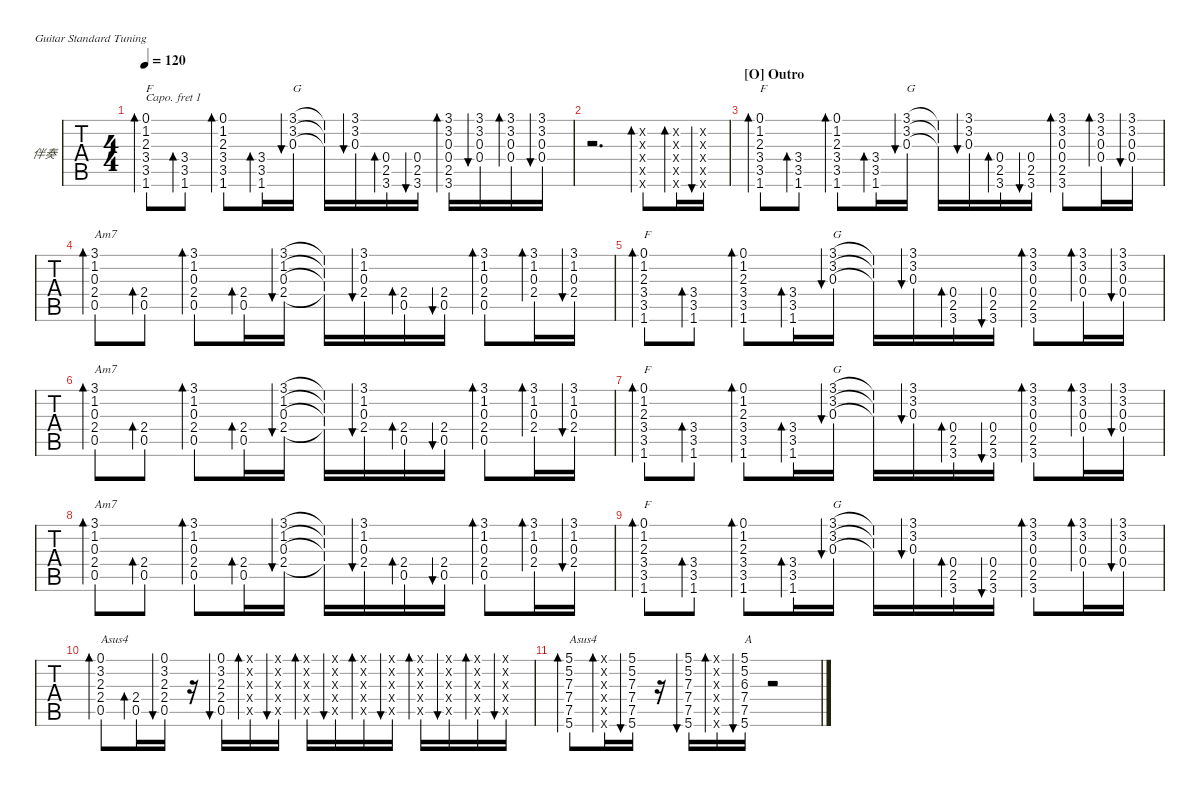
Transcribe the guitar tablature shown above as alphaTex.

\defaultSystemsLayout 4
\hideDynamics
\bracketExtendMode nobrackets
\firstSystemTrackNameOrientation horizontal
\extendBarLines
\chordDiagramsInScore
\track ("伴奏" "伴奏") {defaultSystemsLayout 4 instrument acousticguitarsteel}
\staff {tabs}
\capo 1
\tuning (E4 B3 G3 D3 A2 E2)
\ts (4 4)
\scale
0.244067
\tempo 120
\accidentals auto
\clef g2
\ottava regular
\simile none
\ks db
(1.6{acc b} 0.1{acc forcenatural} 1.2{acc b} 2.3{acc b} 3.4{acc b} 3.5{acc b}).8{bd 30 txt "F" dy mf beam Up} (1.6{acc b} 3.5{acc b} 3.4{acc b}).8{bd 30 beam Up} (1.6{acc b} 0.1{acc forcenatural} 1.2{acc b} 2.3{acc b} 3.4{acc b} 3.5{acc b}).8{bd 30 beam Up} (1.6{acc b} 3.5{acc b} 3.4{acc b}).16{bd 30 beam Up} (3.1{acc b} 3.2{acc b} 0.3{acc b}).16{bu 30 txt "G" beam Up} (3.1{t acc b} 3.2{t acc b} 0.3{t acc b}).16{beam Up} (3.1{acc b} 3.2{acc b} 0.3{acc b}).16{bu 30 beam Up} (3.6{acc b} 2.5{acc forcenatural} 0.4{acc b}).16{bd 30 beam Up} (3.6{acc b} 2.5{acc forcenatural} 0.4{acc b}).16{bu 30 beam Up} (3.6{acc b} 2.5{acc forcenatural} 0.4{acc b} 3.1{acc b} 3.2{acc b} 0.3{acc b}).16{bd 30 beam Down} (0.4{acc b} 3.1{acc b} 3.2{acc b} 0.3{acc b}).16{bu 30 beam Down} (0.4{acc b} 3.1{acc b} 3.2{acc b} 0.3{acc b}).16{bd 30 beam Down} (0.4{acc b} 3.1{acc b} 3.2{acc b} 0.3{acc b}).16{bu 30 beam Down} |
\scale
0.244067 r.2{d beam Down} (0.6{x acc forcenatural} 0.5{x acc b} 0.4{x acc b} 0.3{x acc b} 0.2{x acc forcenatural}).8{bd 30 beam Up} (0.6{x acc forcenatural} 0.5{x acc b} 0.4{x acc b} 0.3{x acc b} 0.2{x acc forcenatural}).16{bd 30 beam Up} (0.6{x acc forcenatural} 0.5{x acc b} 0.4{x acc b} 0.3{x acc b} 0.2{x acc forcenatural}).16{bu 30 beam Up} |
\section ("O" "Outro")
\scale
0.267798 (1.6{acc b} 0.1{acc forcenatural} 1.2{acc b} 2.3{acc b} 3.4{acc b} 3.5{acc b}).8{bd 30 txt "F" beam Up} (1.6{acc b} 3.5{acc b} 3.4{acc b}).8{bd 30 beam Up} (1.6{acc b} 0.1{acc forcenatural} 1.2{acc b} 2.3{acc b} 3.4{acc b} 3.5{acc b}).8{bd 30 beam Up} (1.6{acc b} 3.5{acc b} 3.4{acc b}).16{bd 30 beam Up} (3.1{acc b} 3.2{acc b} 0.3{acc b}).16{bu 30 txt "G" beam Up} (3.1{t acc b} 3.2{t acc b} 0.3{t acc b}).16{beam Up} (3.1{acc b} 3.2{acc b} 0.3{acc b}).16{bu 30 beam Up} (3.6{acc b} 2.5{acc forcenatural} 0.4{acc b}).16{bd 30 beam Up} (3.6{acc b} 2.5{acc forcenatural} 0.4{acc b}).16{bu 30 beam Up} (3.6{acc b} 2.5{acc forcenatural} 0.4{acc b} 3.1{acc b} 3.2{acc b} 0.3{acc b}).8{bd 30 beam Down} (0.4{acc b} 3.1{acc b} 3.2{acc b} 0.3{acc b}).16{bd 30 beam Down} (0.4{acc b} 3.1{acc b} 3.2{acc b} 0.3{acc b}).16{bu 30 beam Down} |
\scale
0.244067 (0.5{acc b} 2.4{acc forcenatural} 0.3{acc b} 1.2{acc b} 3.1{acc b}).8{bd 30 txt "Am7" beam Up} (0.5{acc b} 2.4{acc forcenatural}).8{bd 30 beam Up} (0.5{acc b} 2.4{acc forcenatural} 0.3{acc b} 1.2{acc b} 3.1{acc b}).8{bd 30 beam Up} (0.5{acc b} 2.4{acc forcenatural}).16{bd 30 beam Up} (2.4{acc forcenatural} 0.3{acc b} 1.2{acc b} 3.1{acc b}).16{bu 30 beam Up} (2.4{t acc forcenatural} 0.3{t acc b} 1.2{t acc b} 3.1{t acc b}).16{beam Up} (2.4{acc forcenatural} 0.3{acc b} 1.2{acc b} 3.1{acc b}).16{bu 30 beam Up} (0.5{acc b} 2.4{acc forcenatural}).16{bd 30 beam Up} (0.5{acc b} 2.4{acc forcenatural}).16{bu 30 beam Up} (0.5{acc b} 2.4{acc forcenatural} 0.3{acc b} 1.2{acc b} 3.1{acc b}).8{bd 30 beam Down} (2.4{acc forcenatural} 0.3{acc b} 1.2{acc b} 3.1{acc b}).16{bd 30 beam Down} (2.4{acc forcenatural} 0.3{acc b} 1.2{acc b} 3.1{acc b}).16{bu 30 beam Down} |
\scale
0.244067 (1.6{acc b} 0.1{acc forcenatural} 1.2{acc b} 2.3{acc b} 3.4{acc b} 3.5{acc b}).8{bd 30 txt "F" beam Up} (1.6{acc b} 3.5{acc b} 3.4{acc b}).8{bd 30 beam Up} (1.6{acc b} 0.1{acc forcenatural} 1.2{acc b} 2.3{acc b} 3.4{acc b} 3.5{acc b}).8{bd 30 beam Up} (1.6{acc b} 3.5{acc b} 3.4{acc b}).16{bd 30 beam Up} (3.1{acc b} 3.2{acc b} 0.3{acc b}).16{bu 30 txt "G" beam Up} (3.1{t acc b} 3.2{t acc b} 0.3{t acc b}).16{beam Up} (3.1{acc b} 3.2{acc b} 0.3{acc b}).16{bu 30 beam Up} (3.6{acc b} 2.5{acc forcenatural} 0.4{acc b}).16{bd 30 beam Up} (3.6{acc b} 2.5{acc forcenatural} 0.4{acc b}).16{bu 30 beam Up} (3.6{acc b} 2.5{acc forcenatural} 0.4{acc b} 3.1{acc b} 3.2{acc b} 0.3{acc b}).8{bd 30 beam Down} (0.4{acc b} 3.1{acc b} 3.2{acc b} 0.3{acc b}).16{bd 30 beam Down} (0.4{acc b} 3.1{acc b} 3.2{acc b} 0.3{acc b}).16{bu 30 beam Down} |
\scale
0.244068 (0.5{acc b} 2.4{acc forcenatural} 0.3{acc b} 1.2{acc b} 3.1{acc b}).8{bd 30 txt "Am7" beam Up} (0.5{acc b} 2.4{acc forcenatural}).8{bd 30 beam Up} (0.5{acc b} 2.4{acc forcenatural} 0.3{acc b} 1.2{acc b} 3.1{acc b}).8{bd 30 beam Up} (0.5{acc b} 2.4{acc forcenatural}).16{bd 30 beam Up} (2.4{acc forcenatural} 0.3{acc b} 1.2{acc b} 3.1{acc b}).16{bu 30 beam Up} (2.4{t acc forcenatural} 0.3{t acc b} 1.2{t acc b} 3.1{t acc b}).16{beam Up} (2.4{acc forcenatural} 0.3{acc b} 1.2{acc b} 3.1{acc b}).16{bu 30 beam Up} (0.5{acc b} 2.4{acc forcenatural}).16{bd 30 beam Up} (0.5{acc b} 2.4{acc forcenatural}).16{bu 30 beam Up} (0.5{acc b} 2.4{acc forcenatural} 0.3{acc b} 1.2{acc b} 3.1{acc b}).8{bd 30 beam Down} (2.4{acc forcenatural} 0.3{acc b} 1.2{acc b} 3.1{acc b}).16{bd 30 beam Down} (2.4{acc forcenatural} 0.3{acc b} 1.2{acc b} 3.1{acc b}).16{bu 30 beam Down} |
\scale
0.267798 (1.6{acc b} 0.1{acc forcenatural} 1.2{acc b} 2.3{acc b} 3.4{acc b} 3.5{acc b}).8{bd 30 txt "F" beam Up} (1.6{acc b} 3.5{acc b} 3.4{acc b}).8{bd 30 beam Up} (1.6{acc b} 0.1{acc forcenatural} 1.2{acc b} 2.3{acc b} 3.4{acc b} 3.5{acc b}).8{bd 30 beam Up} (1.6{acc b} 3.5{acc b} 3.4{acc b}).16{bd 30 beam Up} (3.1{acc b} 3.2{acc b} 0.3{acc b}).16{bu 30 txt "G" beam Up} (3.1{t acc b} 3.2{t acc b} 0.3{t acc b}).16{beam Up} (3.1{acc b} 3.2{acc b} 0.3{acc b}).16{bu 30 beam Up} (3.6{acc b} 2.5{acc forcenatural} 0.4{acc b}).16{bd 30 beam Up} (3.6{acc b} 2.5{acc forcenatural} 0.4{acc b}).16{bu 30 beam Up} (3.6{acc b} 2.5{acc forcenatural} 0.4{acc b} 3.1{acc b} 3.2{acc b} 0.3{acc b}).8{bd 30 beam Down} (0.4{acc b} 3.1{acc b} 3.2{acc b} 0.3{acc b}).16{bd 30 beam Down} (0.4{acc b} 3.1{acc b} 3.2{acc b} 0.3{acc b}).16{bu 30 beam Down} |
\scale
0.244067 (0.5{acc b} 2.4{acc forcenatural} 0.3{acc b} 1.2{acc b} 3.1{acc b}).8{bd 30 txt "Am7" beam Up} (0.5{acc b} 2.4{acc forcenatural}).8{bd 30 beam Up} (0.5{acc b} 2.4{acc forcenatural} 0.3{acc b} 1.2{acc b} 3.1{acc b}).8{bd 30 beam Up} (0.5{acc b} 2.4{acc forcenatural}).16{bd 30 beam Up} (2.4{acc forcenatural} 0.3{acc b} 1.2{acc b} 3.1{acc b}).16{bu 30 beam Up} (2.4{t acc forcenatural} 0.3{t acc b} 1.2{t acc b} 3.1{t acc b}).16{beam Up} (2.4{acc forcenatural} 0.3{acc b} 1.2{acc b} 3.1{acc b}).16{bu 30 beam Up} (0.5{acc b} 2.4{acc forcenatural}).16{bd 30 beam Up} (0.5{acc b} 2.4{acc forcenatural}).16{bu 30 beam Up} (0.5{acc b} 2.4{acc forcenatural} 0.3{acc b} 1.2{acc b} 3.1{acc b}).8{bd 30 beam Down} (2.4{acc forcenatural} 0.3{acc b} 1.2{acc b} 3.1{acc b}).16{bd 30 beam Down} (2.4{acc forcenatural} 0.3{acc b} 1.2{acc b} 3.1{acc b}).16{bu 30 beam Down} |
\scale
0.322869 (1.6{acc b} 0.1{acc forcenatural} 1.2{acc b} 2.3{acc b} 3.4{acc b} 3.5{acc b}).8{bd 30 txt "F" beam Up} (1.6{acc b} 3.5{acc b} 3.4{acc b}).8{bd 30 beam Up} (1.6{acc b} 0.1{acc forcenatural} 1.2{acc b} 2.3{acc b} 3.4{acc b} 3.5{acc b}).8{bd 30 beam Up} (1.6{acc b} 3.5{acc b} 3.4{acc b}).16{bd 30 beam Up} (3.1{acc b} 3.2{acc b} 0.3{acc b}).16{bu 30 txt "G" beam Up} (3.1{t acc b} 3.2{t acc b} 0.3{t acc b}).16{beam Up} (3.1{acc b} 3.2{acc b} 0.3{acc b}).16{bu 30 beam Up} (3.6{acc b} 2.5{acc forcenatural} 0.4{acc b}).16{bd 30 beam Up} (3.6{acc b} 2.5{acc forcenatural} 0.4{acc b}).16{bu 30 beam Up} (3.6{acc b} 2.5{acc forcenatural} 0.4{acc b} 3.1{acc b} 3.2{acc b} 0.3{acc b}).8{bd 30 beam Down} (0.4{acc b} 3.1{acc b} 3.2{acc b} 0.3{acc b}).16{bd 30 beam Down} (0.4{acc b} 3.1{acc b} 3.2{acc b} 0.3{acc b}).16{bu 30 beam Down} |
\scale
0.322869 (0.5{acc b} 2.4{acc forcenatural} 2.3{acc b} 3.2{acc b} 0.1{acc forcenatural}).8{bd 30 txt "Asus4" beam Up} (0.5{acc b} 2.4{acc forcenatural}).16{bd 30 beam Up} (0.5{acc b} 2.4{acc forcenatural} 2.3{acc b} 3.2{acc b} 0.1{acc forcenatural}).16{bu 30 beam Up} r.16{beam Down} (0.5{acc b} 2.4{acc forcenatural} 2.3{acc b} 3.2{acc b} 0.1{acc forcenatural}).16{bu 30 beam Up} (0.5{x acc b} 2.4{x acc forcenatural} 0.1{x acc forcenatural} 3.2{x acc b} 2.3{x acc b}).16{bd 30 beam Up} (0.5{x acc b} 2.4{x acc forcenatural} 0.1{x acc forcenatural} 3.2{x acc b} 2.3{x acc b}).16{bu 30 beam Up} (0.5{x acc b} 2.4{x acc forcenatural} 0.1{x acc forcenatural} 3.2{x acc b} 2.3{x acc b}).16{bd 30 beam Up} (0.5{x acc b} 2.4{x acc forcenatural} 0.1{x acc forcenatural} 3.2{x acc b} 2.3{x acc b}).16{bu 30 beam Up} (0.5{x acc b} 2.4{x acc forcenatural} 0.1{x acc forcenatural} 3.2{x acc b} 2.3{x acc b}).16{bd 30 beam Up} (0.5{x acc b} 2.4{x acc forcenatural} 0.1{x acc forcenatural} 3.2{x acc b} 2.3{x acc b}).16{bu 30 beam Up} (0.5{x acc b} 2.4{x acc forcenatural} 0.1{x acc forcenatural} 3.2{x acc b} 2.3{x acc b}).16{bd 30 beam Up} (0.5{x acc b} 2.4{x acc forcenatural} 0.1{x acc forcenatural} 3.2{x acc b} 2.3{x acc b}).16{bu 30 beam Up} (0.5{x acc b} 2.4{x acc forcenatural} 0.1{x acc forcenatural} 3.2{x acc b} 2.3{x acc b}).16{bd 30 beam Up} (0.5{x acc b} 2.4{x acc forcenatural} 0.1{x acc forcenatural} 3.2{x acc b} 2.3{x acc b}).16{bu 30 beam Up} |
\scale
0.354261 (5.6{acc b} 7.3{acc b} 7.4{acc b} 7.5{acc forcenatural} 5.2{acc forcenatural} 5.1{acc b}).8{bd 30 txt "Asus4" beam Down} (5.6{x acc b} 7.3{x acc b} 7.4{x acc b} 7.5{x acc forcenatural} 5.2{x acc forcenatural} 5.1{x acc b}).16{bd 30 beam Down} (5.6{acc b} 7.3{acc b} 7.4{acc b} 7.5{acc forcenatural} 5.2{acc forcenatural} 5.1{acc b}).16{bu 30 beam Down} r.16{beam Down} (5.6{acc b} 7.3{acc b} 7.4{acc b} 7.5{acc forcenatural} 5.2{acc forcenatural} 5.1{acc b}).16{bu 30 beam Down} (5.6{x acc b} 7.3{x acc b} 7.4{x acc b} 7.5{x acc forcenatural} 5.2{x acc forcenatural} 5.1{x acc b}).16{bd 30 beam Down} (5.6{acc b} 6.3{acc forcenatural} 7.4{acc b} 7.5{acc forcenatural} 5.2{acc forcenatural} 5.1{acc b}).16{bu 30 txt "A" beam Down} r.2{beam Down}
